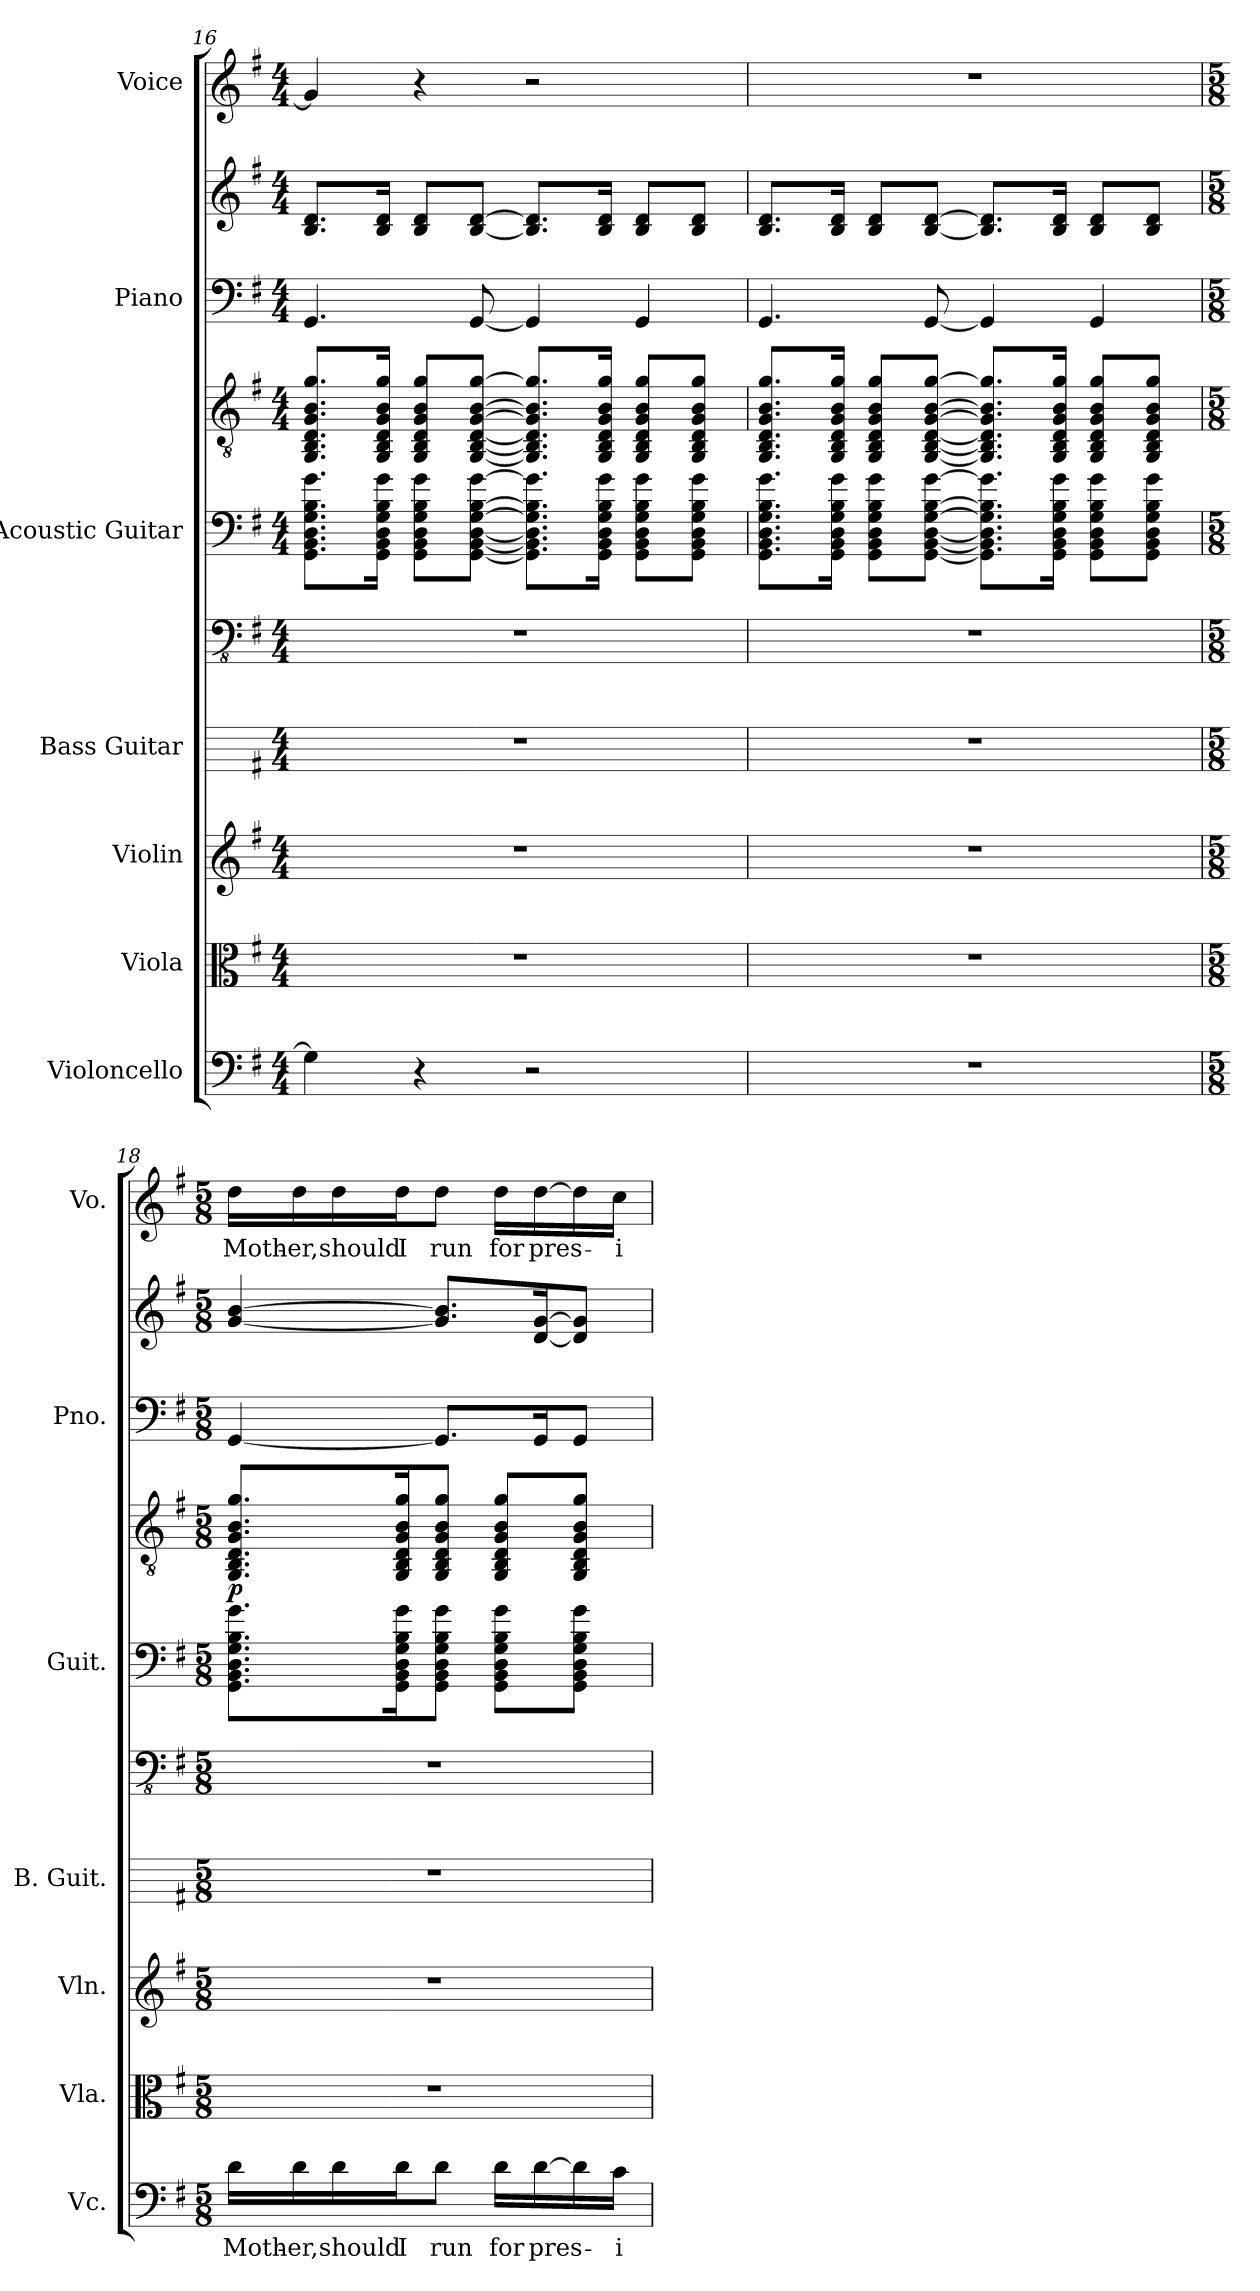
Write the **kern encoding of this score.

**kern	**text	**kern	**kern	**kern	**kern	**kern	**kern	**dynam	**kern	**kern	**kern	**text
*part7	*part7	*part6	*part5	*part4	*part4	*part3	*part3	*part3	*part2	*part2	*part1	*part1
*staff10	*staff10	*staff9	*staff8	*staff7	*staff6	*staff5	*staff4	*staff4/5	*staff3	*staff2	*staff1	*staff1
*I"Violoncello	*	*I"Viola	*I"Violin	*I"Bass Guitar	*	*I"Acoustic Guitar	*	*	*I"Piano	*	*I"Voice	*
*I'Vc.	*	*I'Vla.	*I'Vln.	*I'B. Guit.	*	*I'Guit.	*	*	*I'Pno.	*	*I'Vo.	*
*clefF4	*	*clefC3	*clefG2	*	*clefFv4	*	*clefGv2	*	*clefF4	*clefG2	*clefG2	*
*k[f#]	*	*k[f#]	*k[f#]	*k[f#]	*k[f#]	*k[f#]	*k[f#]	*	*k[f#]	*k[f#]	*k[f#]	*
*M4/4	*	*M4/4	*M4/4	*M4/4	*M4/4	*M4/4	*M4/4	*	*M4/4	*M4/4	*M4/4	*
=16	=16	=16	=16	=16	=16	=16	=16	=16	=16	=16	=16	=16
4G\]	.	1r	1r	1r	1r	8.GG\ 8.BB\ 8.D\ 8.G\ 8.B\ 8.g\L	8.GG/ 8.BB/ 8.D/ 8.G/ 8.B/ 8.g/L	.	4.GG/	8.B/ 8.d/L	4g/]	.
.	.	.	.	.	.	16GG\ 16BB\ 16D\ 16G\ 16B\ 16g\Jk	16GG/ 16BB/ 16D/ 16G/ 16B/ 16g/Jk	.	.	16B/ 16d/Jk	.	.
4r	.	.	.	.	.	8GG\ 8BB\ 8D\ 8G\ 8B\ 8g\L	8GG/ 8BB/ 8D/ 8G/ 8B/ 8g/L	.	.	8B/ 8d/L	4r	.
.	.	.	.	.	.	[8GG\ [8BB\ [8D\ [8G\ [8B\ [8g\J	[8GG/ [8BB/ [8D/ [8G/ [8B/ [8g/J	.	[8GG/	[8B/ [8d/J	.	.
2r	.	.	.	.	.	8.GG\] 8.BB\] 8.D\] 8.G\] 8.B\] 8.g\]L	8.GG/] 8.BB/] 8.D/] 8.G/] 8.B/] 8.g/]L	.	4GG/]	8.B/] 8.d/]L	2r	.
.	.	.	.	.	.	16GG\ 16BB\ 16D\ 16G\ 16B\ 16g\Jk	16GG/ 16BB/ 16D/ 16G/ 16B/ 16g/Jk	.	.	16B/ 16d/Jk	.	.
.	.	.	.	.	.	8GG\ 8BB\ 8D\ 8G\ 8B\ 8g\L	8GG/ 8BB/ 8D/ 8G/ 8B/ 8g/L	.	4GG/	8B/ 8d/L	.	.
.	.	.	.	.	.	8GG\ 8BB\ 8D\ 8G\ 8B\ 8g\J	8GG/ 8BB/ 8D/ 8G/ 8B/ 8g/J	.	.	8B/ 8d/J	.	.
!!LO:PB:g=z
=17	=17	=17	=17	=17	=17	=17	=17	=17	=17	=17	=17	=17
1r	.	1r	1r	1r	1r	8.GG\ 8.BB\ 8.D\ 8.G\ 8.B\ 8.g\L	8.GG/ 8.BB/ 8.D/ 8.G/ 8.B/ 8.g/L	.	4.GG/	8.B/ 8.d/L	1r	.
.	.	.	.	.	.	16GG\ 16BB\ 16D\ 16G\ 16B\ 16g\Jk	16GG/ 16BB/ 16D/ 16G/ 16B/ 16g/Jk	.	.	16B/ 16d/Jk	.	.
.	.	.	.	.	.	8GG\ 8BB\ 8D\ 8G\ 8B\ 8g\L	8GG/ 8BB/ 8D/ 8G/ 8B/ 8g/L	.	.	8B/ 8d/L	.	.
.	.	.	.	.	.	[8GG\ [8BB\ [8D\ [8G\ [8B\ [8g\J	[8GG/ [8BB/ [8D/ [8G/ [8B/ [8g/J	.	[8GG/	[8B/ [8d/J	.	.
.	.	.	.	.	.	8.GG\] 8.BB\] 8.D\] 8.G\] 8.B\] 8.g\]L	8.GG/] 8.BB/] 8.D/] 8.G/] 8.B/] 8.g/]L	.	4GG/]	8.B/] 8.d/]L	.	.
.	.	.	.	.	.	16GG\ 16BB\ 16D\ 16G\ 16B\ 16g\Jk	16GG/ 16BB/ 16D/ 16G/ 16B/ 16g/Jk	.	.	16B/ 16d/Jk	.	.
.	.	.	.	.	.	8GG\ 8BB\ 8D\ 8G\ 8B\ 8g\L	8GG/ 8BB/ 8D/ 8G/ 8B/ 8g/L	.	4GG/	8B/ 8d/L	.	.
.	.	.	.	.	.	8GG\ 8BB\ 8D\ 8G\ 8B\ 8g\J	8GG/ 8BB/ 8D/ 8G/ 8B/ 8g/J	.	.	8B/ 8d/J	.	.
=18	=18	=18	=18	=18	=18	=18	=18	=18	=18	=18	=18	=18
*M5/8	*	*M5/8	*M5/8	*M5/8	*M5/8	*M5/8	*M5/8	*	*M5/8	*M5/8	*M5/8	*
!	!	!	!	!	!	!	!	!LO:DY:b	!	!	!	!
16d\LL	Moth-	8%5r	8%5r	8%5r	8%5r	8.GG\ 8.BB\ 8.D\ 8.G\ 8.B\ 8.g\L	8.GG/ 8.BB/ 8.D/ 8.G/ 8.B/ 8.g/L	p	[4GG/	[4g/ [4b/	16dd\LL	Moth-
16d\	-er,	.	.	.	.	.	.	.	.	.	16dd\	-er,
16d\	should	.	.	.	.	.	.	.	.	.	16dd\	should
16d\J	I	.	.	.	.	16GG\ 16BB\ 16D\ 16G\ 16B\ 16g\K	16GG/ 16BB/ 16D/ 16G/ 16B/ 16g/K	.	.	.	16dd\J	I
8d\J	run	.	.	.	.	8GG\ 8BB\ 8D\ 8G\ 8B\ 8g\J	8GG/ 8BB/ 8D/ 8G/ 8B/ 8g/J	.	8.GG/L]	8.g/] 8.b/]L	8dd\J	run
16d\LL	for	.	.	.	.	8GG\ 8BB\ 8D\ 8G\ 8B\ 8g\L	8GG/ 8BB/ 8D/ 8G/ 8B/ 8g/L	.	.	.	16dd\LL	for
[16d\	-pres-	.	.	.	.	.	.	.	16GG/K	[16d/ [16g/K	[16dd\	-pres-
16d\]	.	.	.	.	.	8GG\ 8BB\ 8D\ 8G\ 8B\ 8g\J	8GG/ 8BB/ 8D/ 8G/ 8B/ 8g/J	.	8GG/J	8d/] 8g/]J	16dd\]	.
16c\JJ	-i-	.	.	.	.	.	.	.	.	.	16cc\JJ	-i-
=	=	=	=	=	=	=	=	=	=	=	=	=
*-	*-	*-	*-	*-	*-	*-	*-	*-	*-	*-	*-	*-
